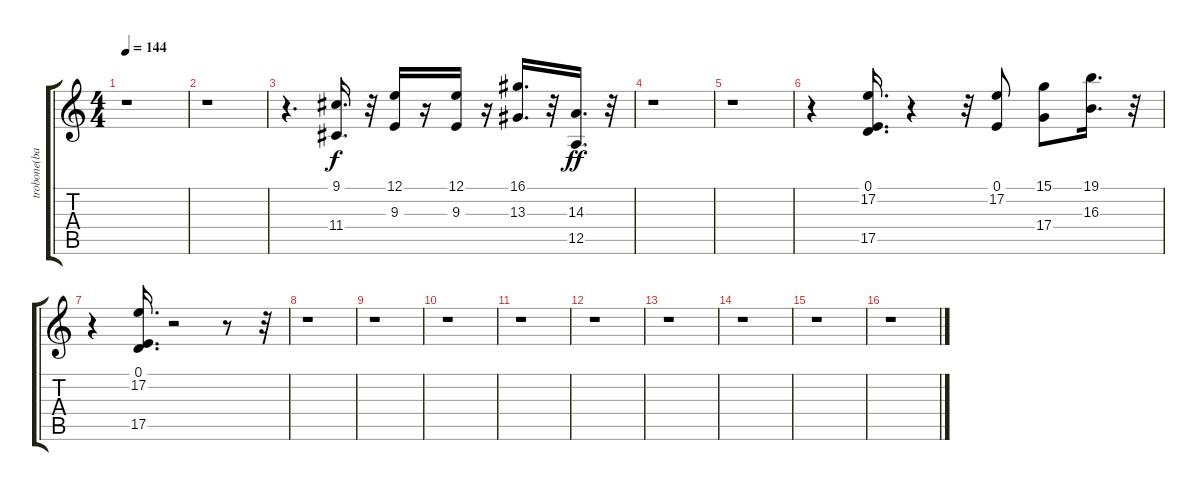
\track ("trobone(base)" "trobone(ba") {instrument brasssection}
\staff {score tabs}
\tuning (E4 B3 G3 D3 A2 E2) {hide}
\ts (4 4)
\tempo 144
\clef g2
\ks c
r.1{dy ff} |
r.1 |
r.4{d} (9.1 11.4).16{d dy f} r.32 (12.1 9.3).16 r.16 (12.1 9.3).16 r.16 (16.1 13.3).16{d} r.32 (14.3 12.5).16{d dy ff} r.32 |
r.1 |
r.1 |
r.4 (0.1 17.2 17.5).16{d} r.4 r.32 (0.1 17.2).8 (15.1 17.4).8 (19.1 16.3).16{d} r.32 |
r.4 (0.1 17.2 17.5).16{d} r.2 r.8 r.32 |
r.1 |
r.1 |
r.1 |
r.1 |
r.1 |
r.1 |
r.1 |
r.1 |
r.1
